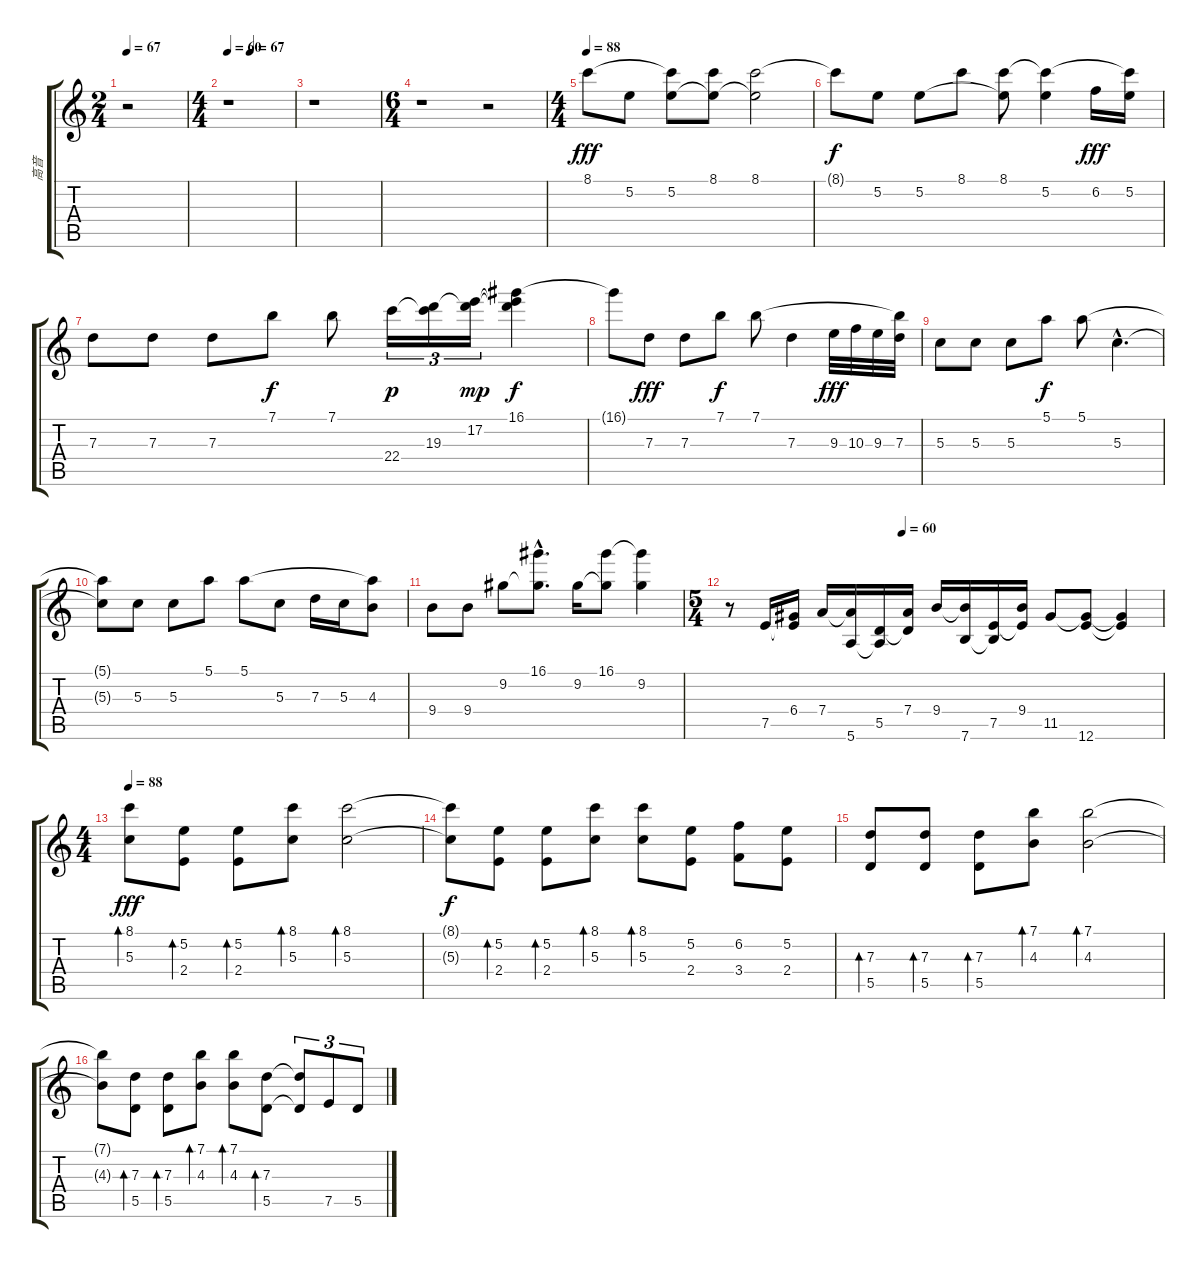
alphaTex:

\track ("高音" "高音") {instrument electricgrandpiano}
\staff {score tabs}
\tuning (E5 B4 G4 D4 A3 E3) {hide}
\ts (2 4)
\tempo 67
\clef g2
\ks c
r.2{dy fff instrument electricgrandpiano} |
\ts (4 4)
\tempo 60
\tempo (67 0.34375)
r.1 |
r.1 |
\ts (6 4)
r.1 r.2 |
\ts (4 4)
\tempo 88
8.1.8 5.2.8 (8.1{t} 5.2).8 (8.1 5.2{t}).8 (8.1 5.2{t}).2 |
8.1{t}.8{dy f} 5.2.8 5.2.8 8.1.8 (8.1 5.2{t}).8 (8.1{t} 5.2).4 6.2.16{dy fff} (8.1{t} 5.2).16 |
7.3.8 7.3.8 7.3.8 7.1.8{dy f} 7.1.8 22.4.16{tu (3 2) dy p} (19.3 22.4{t}).16{tu (3 2)} (17.2 19.3{t}).16{tu (3 2) dy mp} (16.1 17.2{t} 19.3{t}).4{dy f} |
16.1{t}.8 7.3.8{dy fff} 7.3.8 7.1.8{dy f} 7.1.8 7.3.4 9.3.32{dy fff} 10.3.32 9.3.32 (7.1{t} 7.3).32 |
5.3.8 5.3.8 5.3.8 5.1.8{dy f} 5.1.8 5.3{hac}.4{d} |
(5.1{t} 5.3{t}).8 5.3.8 5.3.8 5.1.8 5.1.8 5.3.8 7.3.16 5.3.16 (5.1{t} 4.3).8 |
9.4.8 9.4.8 9.2.8 (16.1{hac} 9.2{hac t}).8{d} 9.2.16 (16.1 9.2{t}).8 (16.1{t} 9.2).4 |
\ts (5 4)
\tempo (60 0.4)
r.8 7.5.16 (6.4 7.5{t}).16 7.4.16 (7.4{t} 5.6).16 (5.5 5.6{t}).16 (7.4 5.5{t}).16 9.4.16 (9.4{t} 7.6).16 (7.5 7.6{t}).16 (9.4 7.5{t}).16 11.5.8 (11.5{t} 12.6).8 (11.5{t} 12.6{t}).4 |
\ts (4 4)
\tempo 88
(8.1 5.3).8{bd 480 dy fff} (5.2 2.4).8{bd 480} (5.2 2.4).8{bd 480} (8.1 5.3).8{bd 480} (8.1 5.3).2{bd 240} |
(8.1{t} 5.3{t}).8{dy f} (5.2 2.4).8{bd 480} (5.2 2.4).8{bd 480} (8.1 5.3).8{bd 480} (8.1 5.3).8{bd 480} (5.2 2.4).8 (6.2 3.4).8 (5.2 2.4).8 |
(7.3 5.5).8{bd 240} (7.3 5.5).8{bd 240} (7.3 5.5).8{bd 240} (7.1 4.3).8{bd 480} (7.1 4.3).2{bd 240} |
(7.1{t} 4.3{t}).8 (7.3 5.5).8{bd 240} (7.3 5.5).8{bd 240} (7.1 4.3).8{bd 240} (7.1 4.3).8{bd 240} (7.3 5.5).8{bd 240} (7.3{t} 5.5{t}).8{tu (3 2)} 7.5.8{tu (3 2)} 5.5.8{tu (3 2)}
